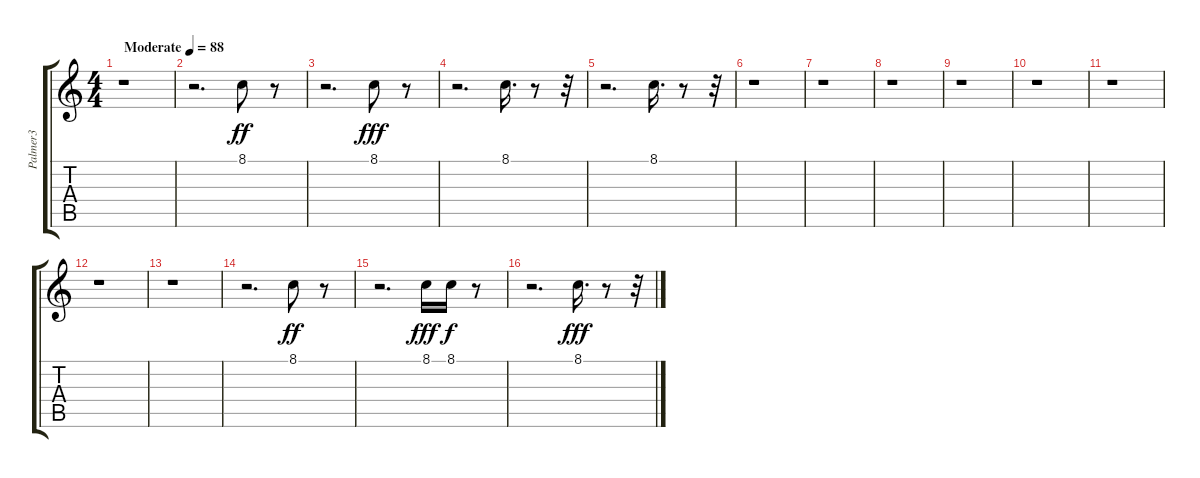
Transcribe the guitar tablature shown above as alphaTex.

\track ("Palmer3" "Palmer3") {instrument synthdrum}
\staff {score tabs}
\tuning (E4 B3 G3 D3 A2 E2) {hide}
\ts (4 4)
\tempo (88 "Moderate")
\clef g2
\ks c
r.1{dy ff instrument synthdrum} |
r.2{d} 8.1.8 r.8 |
r.2{d} 8.1.8{dy fff} r.8 |
r.2{d} 8.1.16{d} r.8 r.32 |
r.2{d} 8.1.16{d} r.8 r.32 |
r.1 |
r.1 |
r.1 |
r.1 |
r.1 |
r.1 |
r.1 |
r.1 |
r.2{d} 8.1.8{dy ff} r.8 |
r.2{d} 8.1.16{dy fff} 8.1.16{dy f} r.8 |
r.2{d} 8.1.16{d dy fff} r.8 r.32
